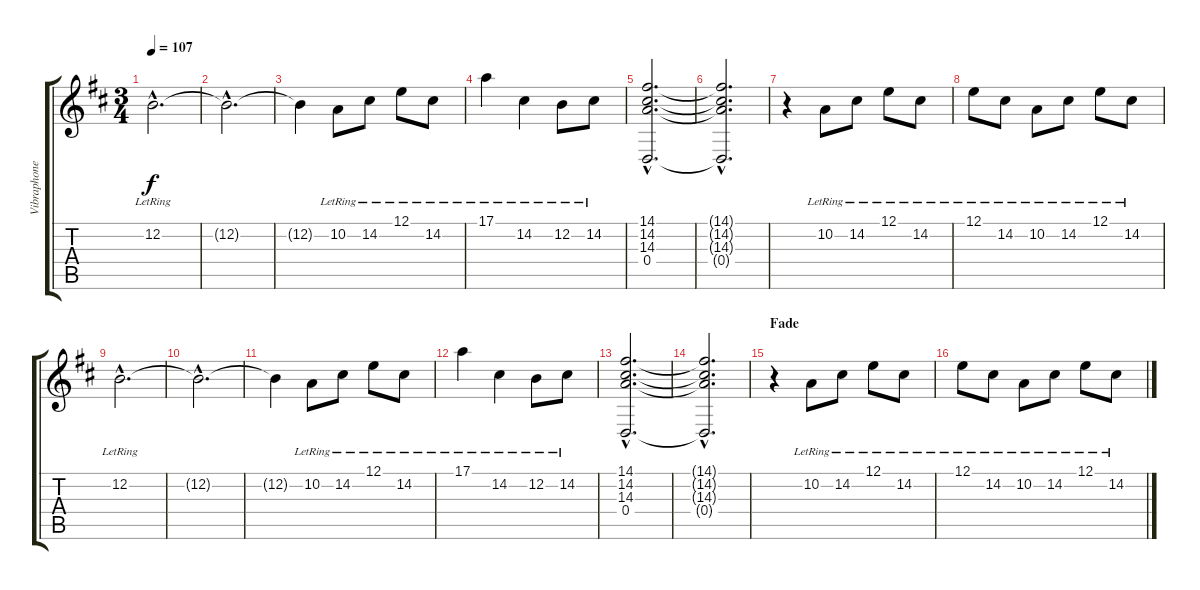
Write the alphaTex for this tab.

\track ("Vibraphone" "Vibraphone") {instrument vibraphone}
\staff {score tabs}
\tuning (E4 B3 G3 D3 A2 E2) {hide}
\ts (3 4)
\tempo 107
\clef g2
\ks d
12.2{hac lr}.2{d dy f} |
12.2{hac t}.2{d} |
12.2{t}.4 10.2{lr}.8 14.2{lr}.8 12.1{lr}.8 14.2{lr}.8 |
17.1{lr}.4 14.2{lr}.4 12.2{lr}.8 14.2{lr}.8 |
(14.1{hac} 14.2{hac} 14.3{hac} 0.4{hac}).2{d} |
(14.1{hac t} 14.2{hac t} 14.3{hac t} 0.4{hac t}).2{d} |
r.4 10.2{lr}.8 14.2{lr}.8 12.1{lr}.8 14.2{lr}.8 |
12.1{lr}.8 14.2{lr}.8 10.2{lr}.8 14.2{lr}.8 12.1{lr}.8 14.2{lr}.8 |
12.2{hac lr}.2{d} |
12.2{hac t}.2{d} |
12.2{t}.4 10.2{lr}.8 14.2{lr}.8 12.1{lr}.8 14.2{lr}.8 |
17.1{lr}.4 14.2{lr}.4 12.2{lr}.8 14.2{lr}.8 |
(14.1{hac} 14.2{hac} 14.3{hac} 0.4{hac}).2{d} |
(14.1{hac t} 14.2{hac t} 14.3{hac t} 0.4{hac t}).2{d} |
\section ("" "Fade")
r.4 10.2{lr}.8 14.2{lr}.8 12.1{lr}.8 14.2{lr}.8 |
12.1{lr}.8 14.2{lr}.8 10.2{lr}.8 14.2{lr}.8 12.1{lr}.8 14.2{lr}.8
